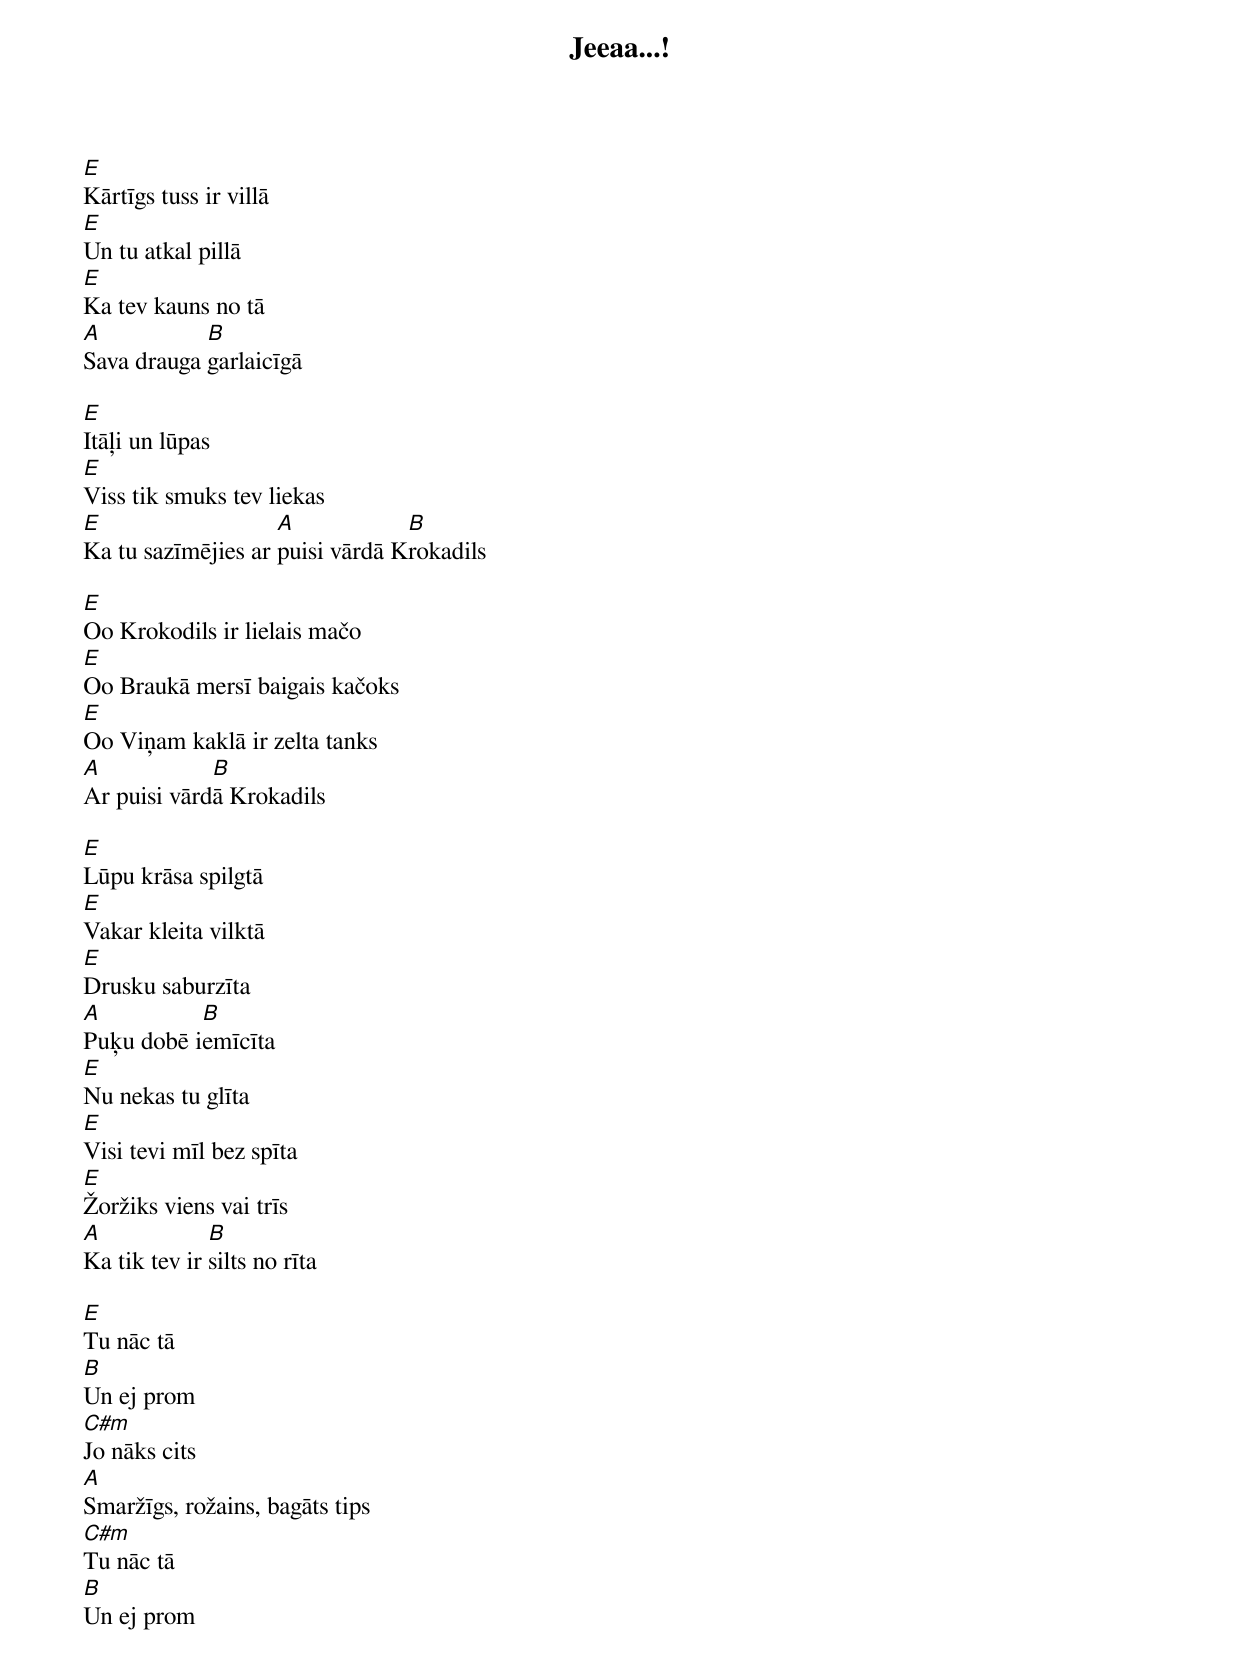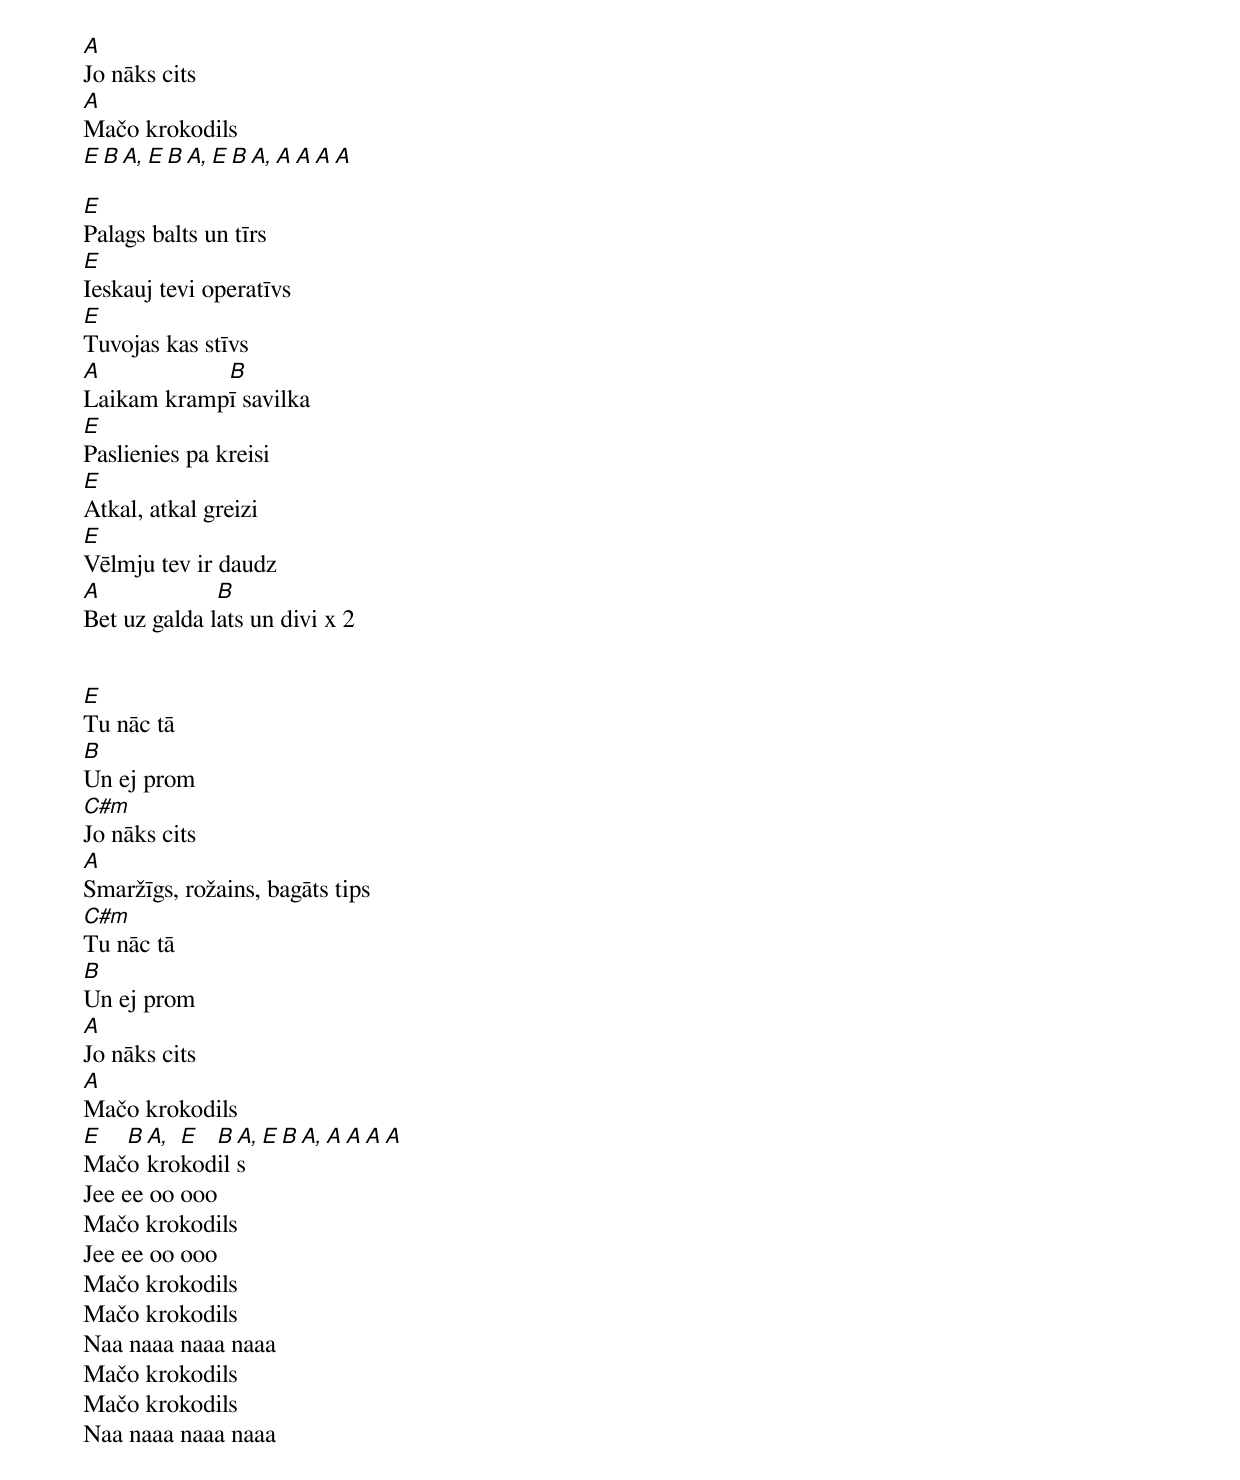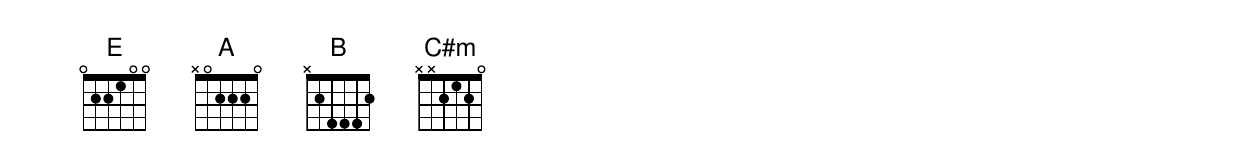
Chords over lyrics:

Jeeaa...!
E
Kārtīgs tuss ir villā
E
Un tu atkal pillā
E
Ka tev kauns no tā
A           B
Sava drauga garlaicīgā

E
Itāļi un lūpas
E
Viss tik smuks tev liekas
E                   A            B
Ka tu sazīmējies ar puisi vārdā Krokadils

E
Oo Krokodils ir lielais mačo
E
Oo Braukā mersī baigais kačoks
E
Oo Viņam kaklā ir zelta tanks
A            B
Ar puisi vārdā Krokadils

E
Lūpu krāsa spilgtā
E
Vakar kleita vilktā
E
Drusku saburzīta
A          B
Puķu dobē iemīcīta
E
Nu nekas tu glīta
E
Visi tevi mīl bez spīta
E
Žoržiks viens vai trīs
A             B
Ka tik tev ir silts no rīta

E
Tu nāc tā
B
Un ej prom
C#m
Jo nāks cits
A
Smaržīgs, rožains, bagāts tips
C#m
Tu nāc tā
B
Un ej prom
A
Jo nāks cits
A
Mačo krokodils
E  B A, E  B A, E  B A, A A A A

E
Palags balts un tīrs
E
Ieskauj tevi operatīvs
E
Tuvojas kas stīvs
A           B
Laikam krampī savilka
E
Paslienies pa kreisi
E
Atkal, atkal greizi
E
Vēlmju tev ir daudz
A             B
Bet uz galda lats un divi x 2


E
Tu nāc tā
B
Un ej prom
C#m
Jo nāks cits
A
Smaržīgs, rožains, bagāts tips
C#m
Tu nāc tā
B
Un ej prom
A
Jo nāks cits
A
Mačo krokodils
E  B A, E  B A, E  B A, A A A A
Mačo krokodils
Jee ee oo ooo
Mačo krokodils
Jee ee oo ooo
Mačo krokodils
Mačo krokodils
Naa naaa naaa naaa
Mačo krokodils
Mačo krokodils
Naa naaa naaa naaa
